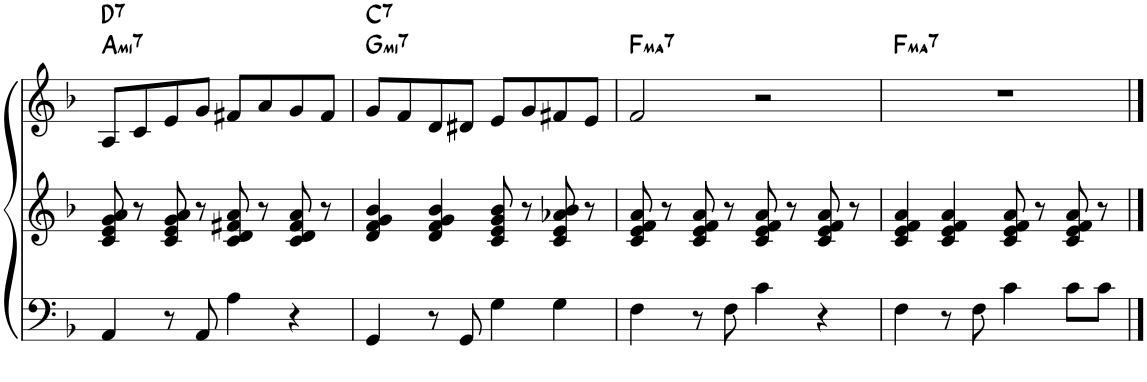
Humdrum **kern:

**kern	**kern	**kern	**harte
*part3	*part2	*part1	*part1
*staff3	*staff2	*staff1	*
*I"Bass-11	*I"Chord-12	*I"Harmonium	*
!!LO:PB:g=z
*clefF4	*clefG2	*clefG2	*
*k[b-]	*k[b-]	*k[b-]	*
*M4/4	*M4/4	*M4/4	*
=29	=29	=29	=29
!	!	!	!LO:H:n=1:kt=mi7
!	!	!	!LO:H:n=2:kt=7
4AA/	8c/ 8e/ 8g/ 8a/	8A/L	A:min7 D:7
.	8r	8c/	.
8r	8c/ 8e/ 8g/ 8a/	8e/	.
8AA/	8r	8g/J	.
4A\	8c/ 8d/ 8f#X/ 8a/	8f#X/L	.
.	8r	8a/	.
4r	8c/ 8d/ 8f#/ 8a/	8g/	.
.	8r	8f#/J	.
=30	=30	=30	=30
!	!	!	!LO:H:n=1:kt=mi7
!	!	!	!LO:H:n=2:kt=7
4GG/	4d/ 4f/ 4g/ 4b-/	8g/L	G:min7 C:7
.	.	8f/	.
8r	4d/ 4f/ 4g/ 4b-/	8d/	.
8GG/	.	8d#X/J	.
4G\	8c/ 8e/ 8g/ 8b-/	8e/L	.
.	8r	8g/	.
4G\	8c/ 8e/ 8a-X/ 8b-/	8f#X/	.
.	8r	8e/J	.
=31	=31	=31	=31
!	!	!	!LO:H:kt=ma7
4F\	8c/ 8e/ 8f/ 8a/	2f/	F:maj7
.	8r	.	.
8r	8c/ 8e/ 8f/ 8a/	.	.
8F\	8r	.	.
4c\	8c/ 8e/ 8f/ 8a/	2r	.
.	8r	.	.
4r	8c/ 8e/ 8f/ 8a/	.	.
.	8r	.	.
=32	=32	=32	=32
!	!	!	!LO:H:kt=ma7
4F\	4c/ 4e/ 4f/ 4a/	1r	F:maj7
8r	4c/ 4e/ 4f/ 4a/	.	.
8F\	.	.	.
4c\	8c/ 8e/ 8f/ 8a/	.	.
.	8r	.	.
8c\L	8c/ 8e/ 8f/ 8a/	.	.
8c\J	8r	.	.
==	==	==	==
*-	*-	*-	*-
